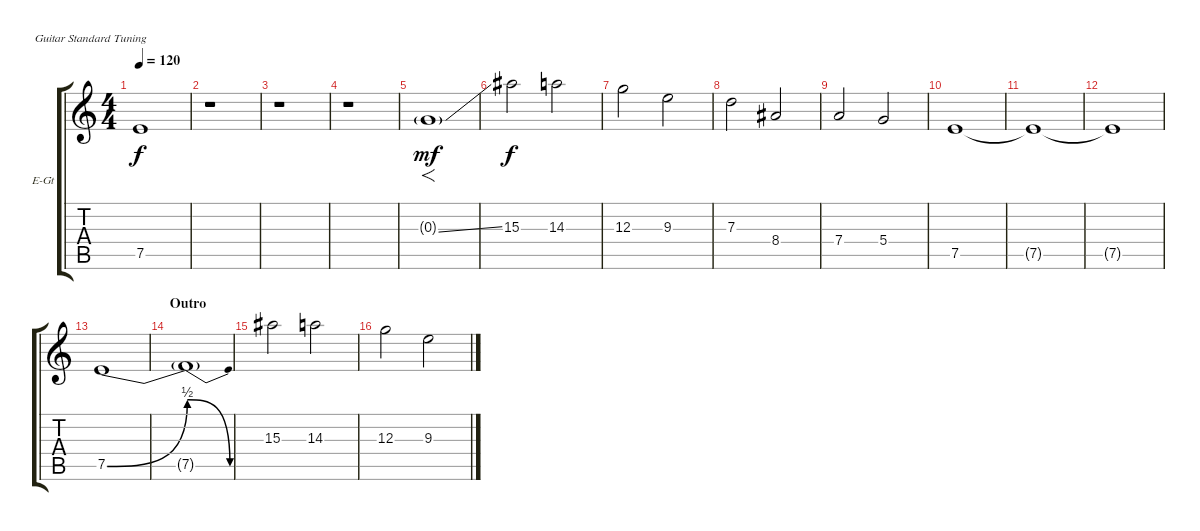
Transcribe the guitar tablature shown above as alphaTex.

\bracketExtendMode groupsimilarinstruments
\firstSystemTrackNameOrientation horizontal
\otherSystemsTrackNameOrientation horizontal
\track ("Zakk Wylde - Electric" "E-Gt") {instrument overdrivenguitar}
\staff {score tabs}
\tuning (E4 B3 G3 D3 A2 E2)
\ts (4 4)
\tempo 120
\clef g2
\ks c
7.5{be (hold 0 0 60 0) t}.1{dy f} |
r.1 |
r.1 |
r.1 |
0.3{ss g}.1{f dy mf} |
15.3.2{dy f} 14.3.2 |
12.3.2 9.3.2 |
7.3.2 8.4.2 |
7.4.2 5.4.2 |
7.5.1 |
7.5{t}.1 |
7.5{t}.1 |
7.5{be (bend 0 0 60 2)}.1 |
\section ("" "Outro")
7.5{be (release 0 2 60 0) t}.1 |
15.3.2 14.3.2 |
12.3.2 9.3.2
